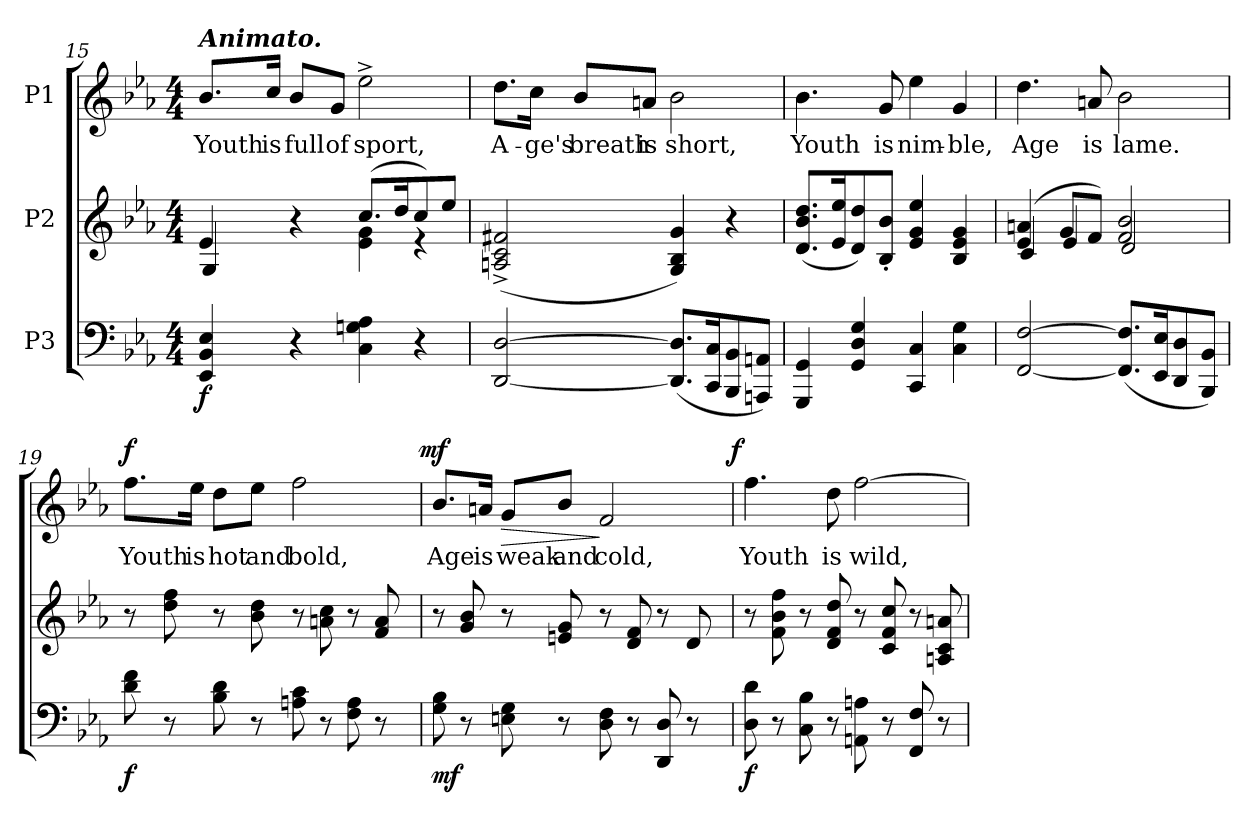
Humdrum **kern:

**kern	**dynam	**kern	**kern	**text	**dynam
*part3	*part3	*part2	*part1	*part1	*part1
*staff3	*staff3	*staff2	*staff1	*staff1	*staff1
*I"P3	*	*I"P2	*I"P1	*	*
*clefF4	*	*clefG2	*clefG2	*	*
*k[b-e-a-]	*	*k[b-e-a-]	*k[b-e-a-]	*	*
*E-:	*	*E-:	*E-:	*	*
*M4/4	*	*M4/4	*M4/4	*	*
=15	=15	=15	=15	=15	=15
*	*	*^	*	*	*
!	!	!	!	!LO:TX:a:Bi:t=Animato.	!	!
!	!	!	!	!	!LO:LY:b:color=#000000	!
4EE-i/ 4BB-i 4E-i	f	4e-i/	4Gi/	8.b-i/L	Youth	.
!	!	!	!	!	!LO:LY:b:color=#000000	!
.	.	.	.	16cci/Jk	is	.
!	!	!	!	!	!LO:LY:b:color=#000000	!
4r	.	4r	4ryy	8b-i/L	full	.
!	!	!	!	!	!LO:LY:b:color=#000000	!
.	.	.	.	8gi/J	of	.
!	!	!	!	!	!LO:LY:b:color=#000000	!
4Ci\ 4Gni 4A-i	.	(8.cci/L	4e-i\ 4gi	2ee-^i\	sport,	.
.	.	16ddi/k	.	.	.	.
4r	.	8cci/)	4r	.	.	.
.	.	8ee-i/J	.	.	.	.
*	*	*v	*v	*	*	*
!!LO:LB:g=z
=16	=16	=16	=16	=16	=16
!	!	!	!	!LO:LY:b:color=#000000	!
[2DDi/ [2Di	.	(2Ani/^ 2ci^ 2f#Xi^	8.ddi\L	A-	.
!	!	!	!	!LO:LY:b:color=#000000	!
.	.	.	16cci\Jk	-ge's	.
!	!	!	!	!LO:LY:b:color=#000000	!
.	.	.	8b-i/L	breath	.
!	!	!	!	!LO:LY:b:color=#000000	!
.	.	.	8ani/J	is	.
!	!	!	!	!LO:LY:b:color=#000000	!
(8.DDi/] 8.Di]L	.	4Gi/ 4B-i 4gi)	2b-i\	short,	.
16CCi/ 16Cik	.	.	.	.	.
8BBB-i/ 8BB-i	.	4r	.	.	.
8AAAni/ 8AAniJ)	.	.	.	.	.
=17	=17	=17	=17	=17	=17
!	!	!	!	!LO:LY:b:color=#000000	!
4GGGi/ 4GGi	.	(8.di/ 8.b-i 8.ddiL	4.b-i\	Youth	.
.	.	16e-i/ 16ee-ik	.	.	.
4GGi/ 4Di 4Gi	.	8di/ 8ddi)	.	.	.
!	!	!	!	!LO:LY:b:color=#000000	!
.	.	8B-i/' 8b-i'J	8gi/	is	.
!	!	!	!	!LO:LY:b:color=#000000	!
4CCi/ 4Ci	.	4e-i/ 4gi 4ee-i	4ee-i\	nim-	.
!	!	!	!	!LO:LY:b:color=#000000	!
4Ci\ 4Gi	.	4B-i/ 4e-i 4gi	4gi/	-ble,	.
=18	=18	=18	=18	=18	=18
*	*	*^	*	*	*
!	!	!	!	!	!LO:LY:b:color=#000000	!
[2FFi/ [2Fi	.	(4e-i/ 4ani	4ci/	4.ddi\	Age	.
.	.	8gi/L	4e-i/	.	.	.
!	!	!	!	!	!LO:LY:b:color=#000000	!
.	.	8fi/J)	.	8ani/	is	.
!	!	!	!	!	!LO:LY:b:color=#000000	!
(8.FFi/] 8.Fi]L	.	2fi/ 2b-i	2di/	2b-i\	lame.	.
16EE-i/ 16E-ik	.	.	.	.	.	.
8DDi/ 8Di	.	.	.	.	.	.
8BBB-i/ 8BB-iJ)	.	.	.	.	.	.
*	*	*v	*v	*	*	*
!!LO:LB:g=z
=19	=19	=19	=19	=19	=19
!	!	!	!	!LO:LY:b:color=#000000	!
*	*	*	*^	*	*
8di\ 8fi	f	8r	8.ffi\L	2ryy	Youth	f
8r	.	8ddi\ 8ffi	.	.	.	.
!	!	!	!	!	!LO:LY:b:color=#000000	!
.	.	.	16ee-i\Jk	.	is	.
!	!	!	!	!	!LO:LY:b:color=#000000	!
8B-i\ 8di	.	8r	8ddi\L	.	hot	.
!	!	!	!	!	!LO:LY:b:color=#000000	!
8r	.	8b-i\ 8ddi	8ee-i\J	.	and	.
!	!	!	!	!	!LO:LY:b:color=#000000	!
8Ani\ 8ci	.	8r	2ffi\	4ryy	bold,	.
8r	.	8ani\ 8cci	.	.	.	.
8Fi\ 8Ai	.	8r	.	8ryy	.	.
8r	.	8fi/ 8ai	.	16ryy	.	.
.	.	.	.	32ryy	.	.
.	.	.	.	64ryy	.	.
.	.	.	.	128...ryy	.	.
.	.	.	.	1024ryy	.	mf
=20	=20	=20	=20	=20	=20	=20
!	!	!	!	!	!LO:LY:b:color=#000000	!
8Gi\ 8B-i	mf	8r	8.b-i/L	2ryy	Age	.
8r	.	8gi/ 8b-i	.	.	.	.
!	!	!	!	!	!LO:LY:b:color=#000000	!
.	.	.	16ani/Jk	.	is	.
!	!	!	!	!	!LO:LY:b:color=#000000	!LO:HP:b
8Eni\ 8Gi	.	8r	8gi/L	.	weak	>
!	!	!	!	!	!LO:LY:b:color=#000000	!
8r	.	8eni/ 8gi	8b-i/J	.	and	.
!	!	!	!	!	!LO:LY:b:color=#000000	!
8Di\ 8Fi	.	8r	2fi/	4ryy	cold,	]
8r	.	8di/ 8fi	.	.	.	.
8DDi/ 8Di	.	8r	.	8ryy	.	.
8r	.	8di/	.	16ryy	.	.
.	.	.	.	32ryy	.	.
.	.	.	.	64ryy	.	.
.	.	.	.	128...ryy	.	.
.	.	.	.	1024ryy	.	f
*	*	*	*v	*v	*	*
=21	=21	=21	=21	=21	=21
*	*	*	*^	*	*
!	!	!	!	!	!LO:LY:b:color=#000000	!
*	*	*	*v	*v	*	*
8Di\ 8di	f	8r	4.ffi\	Youth	.
8r	.	8fi\ 8b-i 8ffi	.	.	.
8Ci\ 8B-i	.	8r	.	.	.
!	!	!	!	!LO:LY:b:color=#000000	!
8r	.	8di/ 8fi 8ddi	8ddi\	is	.
!	!	!	!	!LO:LY:b:color=#000000	!
8AAni\ 8Ani	.	8r	[2ffi\	wild,	.
8r	.	8ci/ 8fi 8cci	.	.	.
8FFi/ 8Fi	.	8r	.	.	.
8r	.	8Ani/ 8ci 8ani	.	.	.
=	=	=	=	=	=
*-	*-	*-	*-	*-	*-
